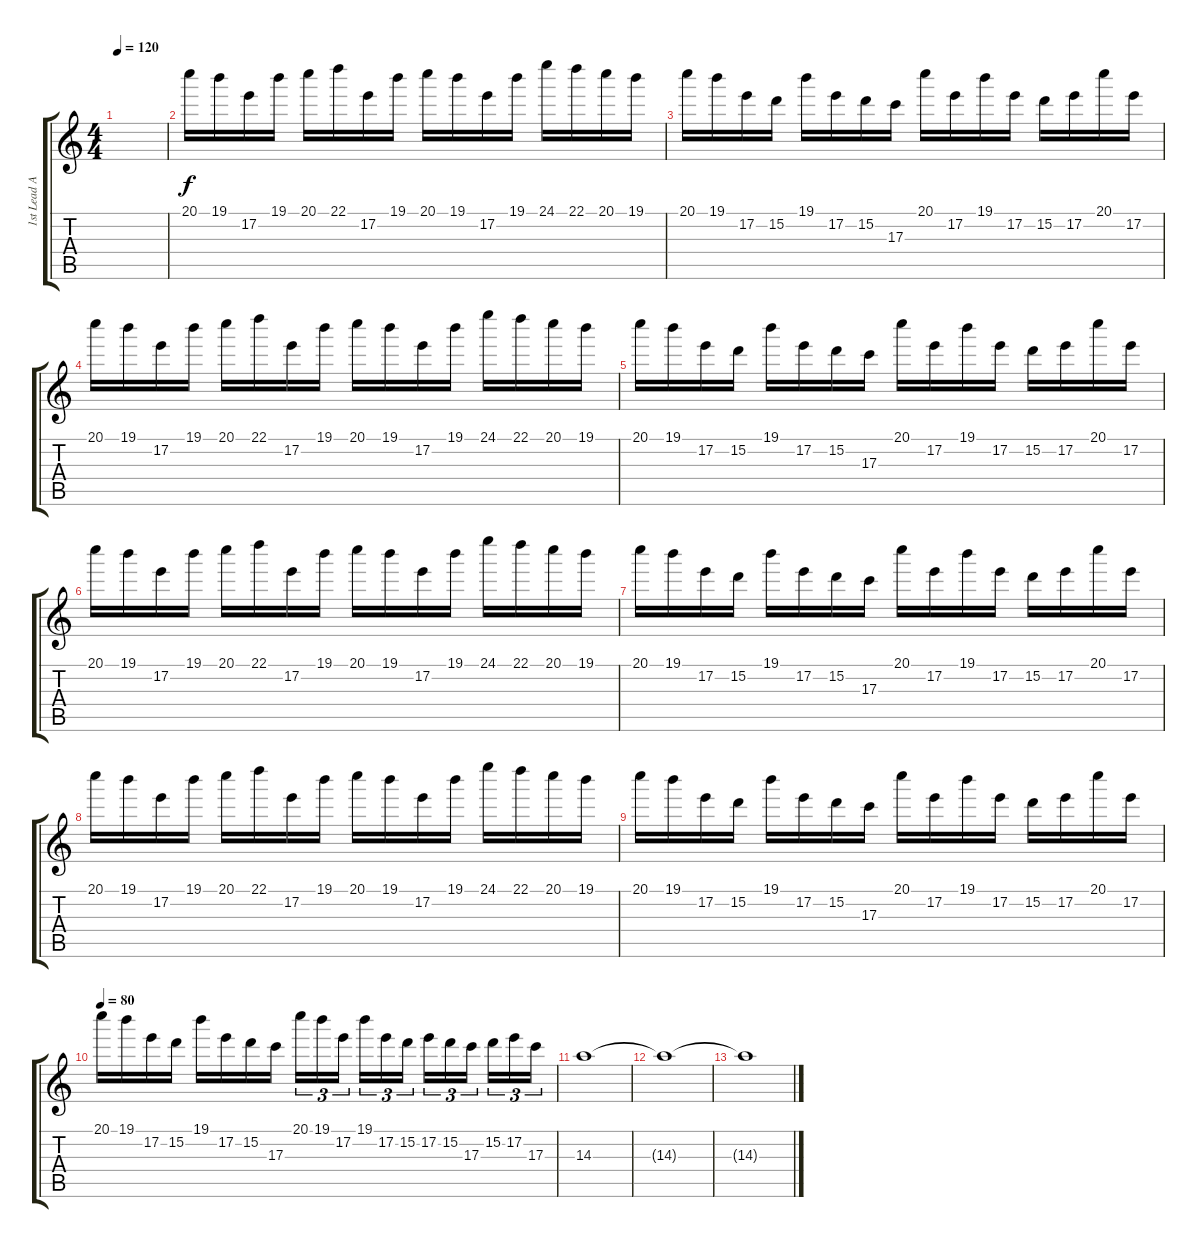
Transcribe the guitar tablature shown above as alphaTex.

\track ("1st Lead Acoustic Guitar (steel)" "1st Lead A") {instrument acousticguitarsteel}
\staff {score tabs}
\tuning (E4 B3 G3 D3 A2 D2) {hide}
\ts (4 4)
\tempo 120
\clef g2
\ks c
|
\section ("" "")
20.1.16{instrument distortionguitar} 19.1.16 17.2.16 19.1.16 20.1.16 22.1.16 17.2.16 19.1.16 20.1.16 19.1.16 17.2.16 19.1.16 24.1.16 22.1.16 20.1.16 19.1.16 |
20.1.16 19.1.16 17.2.16 15.2.16 19.1.16 17.2.16 15.2.16 17.3.16 20.1.16 17.2.16 19.1.16 17.2.16 15.2.16 17.2.16 20.1.16 17.2.16 |
20.1.16 19.1.16 17.2.16 19.1.16 20.1.16 22.1.16 17.2.16 19.1.16 20.1.16 19.1.16 17.2.16 19.1.16 24.1.16 22.1.16 20.1.16 19.1.16 |
20.1.16 19.1.16 17.2.16 15.2.16 19.1.16 17.2.16 15.2.16 17.3.16 20.1.16 17.2.16 19.1.16 17.2.16 15.2.16 17.2.16 20.1.16 17.2.16 |
20.1.16 19.1.16 17.2.16 19.1.16 20.1.16 22.1.16 17.2.16 19.1.16 20.1.16 19.1.16 17.2.16 19.1.16 24.1.16 22.1.16 20.1.16 19.1.16 |
20.1.16 19.1.16 17.2.16 15.2.16 19.1.16 17.2.16 15.2.16 17.3.16 20.1.16 17.2.16 19.1.16 17.2.16 15.2.16 17.2.16 20.1.16 17.2.16 |
20.1.16 19.1.16 17.2.16 19.1.16 20.1.16 22.1.16 17.2.16 19.1.16 20.1.16 19.1.16 17.2.16 19.1.16 24.1.16 22.1.16 20.1.16 19.1.16 |
20.1.16 19.1.16 17.2.16 15.2.16 19.1.16 17.2.16 15.2.16 17.3.16 20.1.16 17.2.16 19.1.16 17.2.16 15.2.16 17.2.16 20.1.16 17.2.16 |
\tempo 80
20.1.16 19.1.16 17.2.16 15.2.16 19.1.16 17.2.16 15.2.16 17.3.16 20.1.16{tu (3 2)} 19.1.16{tu (3 2)} 17.2.16{tu (3 2)} 19.1.16{tu (3 2)} 17.2.16{tu (3 2)} 15.2.16{tu (3 2)} 17.2.16{tu (3 2)} 15.2.16{tu (3 2)} 17.3.16{tu (3 2)} 15.2.16{tu (3 2)} 17.2.16{tu (3 2)} 17.3.16{tu (3 2)} |
14.3.1{volume 0} |
14.3{t}.1 |
14.3{t}.1
